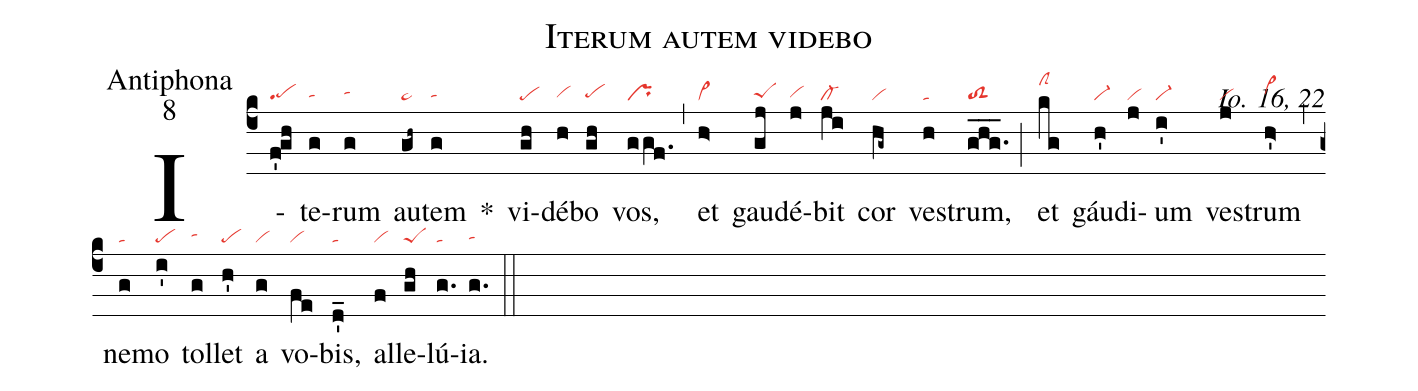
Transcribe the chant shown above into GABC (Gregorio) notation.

name: Iterum autem videbo;
office-part: Antiphona;
mode: 8;
commentary: Io. 16, 22;
nabc-lines: 1;
%%
(c4)
I(f'!gh|pupehg)te(g|tahg)rum(g|tahh) au(gh~|ta>)tem(g|tahg) *()
vi(gh|pe)dé(h|vihg)bo(gh|pehg) vos,(ggf.|pr) (,)
et(h>|vi>) gau(gj|peShg)dé(j|vihg)bit(ji|cl-) cor(hg~|vi) ves(h|ta)trum,(ghg.___|toS2) (;)
et(kg|clShk) gáu(h'|vi-)di(j|vi)um(i'|vi-) ves(j|vi)trum(h>'|vi>hh) (,)
ne(g|ta)mo(i'|pe) tol(g|tahh)let(h'|pe) a(g|vi) vo(fe|vi)bis,(d'_|ta) al(f|vi)le(gh|peS)lú(g.|ta)ia.(g.|tahg) (::)
